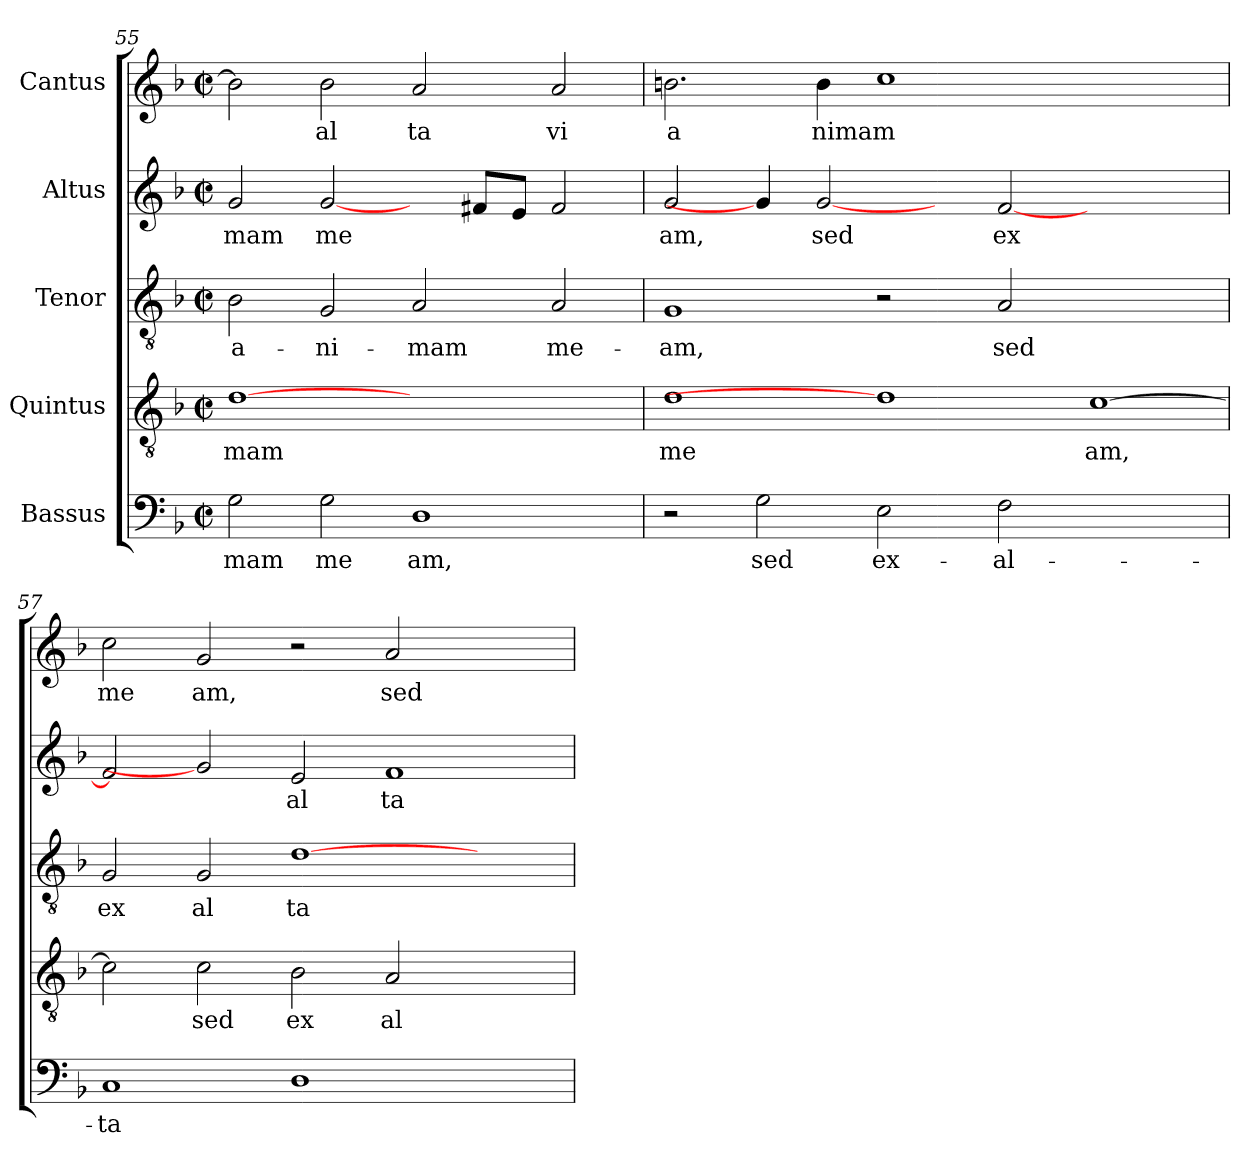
**kern	**text	**kern	**text	**kern	**text	**kern	**text	**kern	**text
*part5	*part5	*part4	*part4	*part3	*part3	*part2	*part2	*part1	*part1
*staff5	*staff5	*staff4	*staff4	*staff3	*staff3	*staff2	*staff2	*staff1	*staff1
*I"Bassus	*	*I"Quintus	*	*I"Tenor	*	*I"Altus	*	*I"Cantus	*
*clefF4	*	*clefGv2	*	*clefGv2	*	*clefG2	*	*clefG2	*
*k[b-]	*	*k[b-]	*	*k[b-]	*	*k[b-]	*	*k[b-]	*
*F:	*	*F:	*	*F:	*	*F:	*	*F:	*
*M2/2	*	*M2/2	*	*M2/2	*	*M2/2	*	*M2/2	*
*met(c|)	*	*met(c|)	*	*met(c|)	*	*met(c|)	*	*met(c|)	*
=55	=55	=55	=55	=55	=55	=55	=55	=55	=55
!	!LO:LY:b:cj	!	!LO:LY:b:cj	!	!LO:LY:b:cj	!	!LO:LY:b:cj	!	!LO:LY:b:cj
2G\	mam	[1d	-mam	2B-\	a-	2g/	-mam	2b-\]	.
!	!LO:LY:b:cj	!	!	!	!LO:LY:b:cj	!	!LO:LY:b:cj	!	!LO:LY:b:cj
2G\	me	.	.	2G/	-ni-	[2g/	me-	2b-\	al
!	!LO:LY:b:cj	!	!	!	!LO:LY:b:cj	!	!	!	!LO:LY:b:cj
1D	am,	1ryy	.	2A/	-mam	4ryy	.	2a/	ta
!	!	!	!	!	!	!	!LO:LY:b:cj	!	!
.	.	.	.	.	.	8f#/L	--	.	.
!	!	!	!	!	!	!	!LO:LY:b:cj	!	!
.	.	.	.	.	.	8e/J	--	.	.
!	!	!	!	!	!LO:LY:b:cj	!	!LO:LY:b:cj	!	!LO:LY:b:cj
.	.	.	.	2A/	me-	2f#/	--	2a/	vi
!!LO:LB:g=z
=56	=56	=56	=56	=56	=56	=56	=56	=56	=56
!	!	!	!LO:LY:b:cj	!	!LO:LY:b:cj	!	!LO:LY:b:cj	!	!LO:LY:b:cj
2r	.	1d	me	1G	-am,	2g/	-am,	2.bn\	a
!	!LO:LY:b:cj	!	!	!	!	!	!	!	!
2G\	sed	.	.	.	.	4g/]	.	.	.
!	!	!	!	!	!	!	!LO:LY:b:cj	!	!LO:LY:b:cj
.	.	.	.	.	.	[2g	sed	4b\	nimam
!	!LO:LY:b:cj	!	!	!	!	!	!	!	!LO:LY:b:cj
2E\	ex-	1d]	.	2r	.	.	.	1cc	.
.	.	.	.	.	.	4ryy	.	.	.
!	!LO:LY:b:cj	!	!	!	!LO:LY:b:cj	!	!LO:LY:b:cj	!	!
2F\	-al-	.	.	2A/	sed	[<2f/	ex	.	.
!	!	!	!LO:LY:b:cj	!	!	!	!	!	!
1ryy	.	[>1c	am,	1ryy	.	1ryy	.	1ryy	.
=57	=57	=57	=57	=57	=57	=57	=57	=57	=57
!	!LO:LY:b:cj	!	!LO:LY:b:cj	!	!LO:LY:b:cj	!	!LO:LY:b:cj	!	!LO:LY:b:cj
1C	-ta-	2c\]	.	2G/	ex	2f/]	.	2cc\	me
!	!	!	!LO:LY:b:cj	!	!LO:LY:b:cj	!	!	!	!LO:LY:b:cj
.	.	2c\	sed	2G/	al	2g]	.	2g/	am,
!	!LO:LY:b:cj	!	!LO:LY:b:cj	!	!LO:LY:b:cj	!	!LO:LY:b:cj	!	!
1D	--	2B-\	ex	[>1d	ta	2e/	al	2r	.
!	!	!	!LO:LY:b:cj	!	!	!	!LO:LY:b:cj	!	!LO:LY:b:cj
.	.	2A/	al	.	.	1f	ta	2a/	sed
2ryy	.	2ryy	.	2ryy	.	.	.	2ryy	.
=	=	=	=	=	=	=	=	=	=
*-	*-	*-	*-	*-	*-	*-	*-	*-	*-
